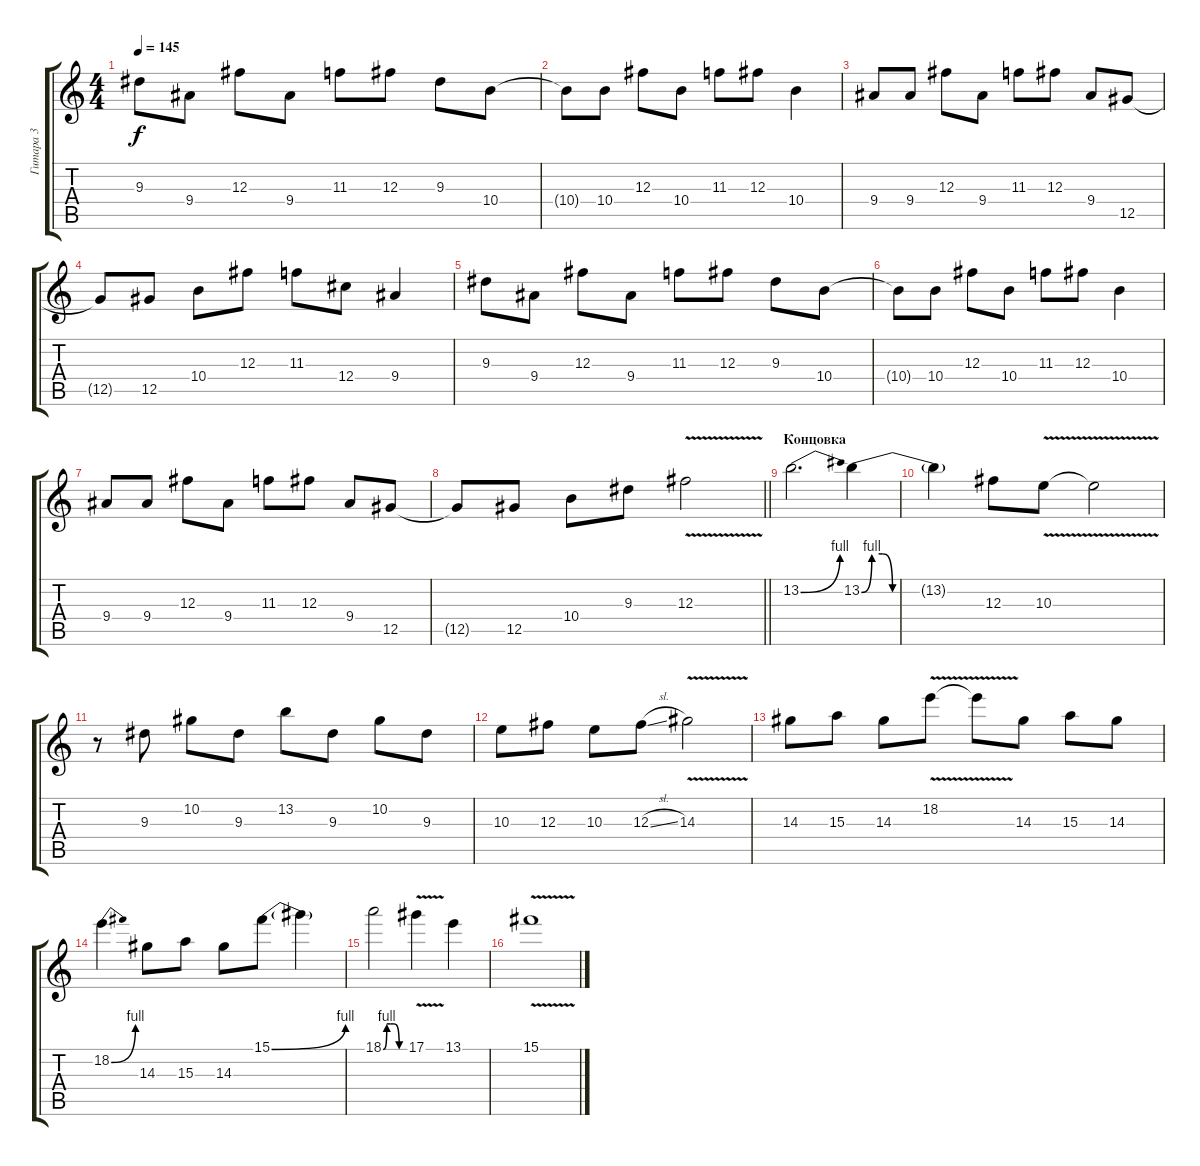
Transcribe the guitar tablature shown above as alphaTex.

\track ("Гитара 3" "Гитара 3") {instrument distortionguitar}
\staff {score tabs}
\tuning (Eb4 Bb3 Gb3 Db3 Ab2 Eb2) {hide}
\ts (4 4)
\section ("" "")
\tempo 145
\clef g2
\ks c
9.3.8{dy f} 9.4.8 12.3.8 9.4.8 11.3.8 12.3.8 9.3.8 10.4.8 |
10.4{t}.8 10.4.8 12.3.8 10.4.8 11.3.8 12.3.8 10.4.4 |
9.4.8 9.4.8 12.3.8 9.4.8 11.3.8 12.3.8 9.4.8 12.5.8 |
12.5{t}.8 12.5.8 10.4.8 12.3.8 11.3.8 12.4.8 9.4.4 |
9.3.8 9.4.8 12.3.8 9.4.8 11.3.8 12.3.8 9.3.8 10.4.8 |
10.4{t}.8 10.4.8 12.3.8 10.4.8 11.3.8 12.3.8 10.4.4 |
9.4.8 9.4.8 12.3.8 9.4.8 11.3.8 12.3.8 9.4.8 12.5.8 |
\barLineRight lightlight
12.5{t}.8 12.5.8 10.4.8 9.3.8 12.3{v}.2 |
\section ("" "Концовка")
13.2{be (bend 0 0 60 4)}.2{d} 13.2{be (custom 0 0 5 4 10 4 15 0 30 0 60 0)}.4 |
13.2{t}.4 12.3.8 10.3{v}.8 10.3{t}.2 |
r.8 9.3.8 10.2.8 9.3.8 13.2.8 9.3.8 10.2.8 9.3.8 |
10.3.8 12.3.8 10.3.8 12.3{sl}.8 14.3{v}.2 |
14.3.8 15.3.8 14.3.8 18.2{v}.8 18.2{t}.8 14.3.8 15.3.8 14.3.8 |
18.2{be (bend 0 0 60 4)}.4 14.3.8 15.3.8 14.3.8 15.1{be (bend 0 0 60 4)}.8 15.1{t}.4 |
18.1{be (custom 0 0 10 4 20 4 30 4 45 0 60 0)}.2 17.1{v}.4 13.1.4 |
15.1{v}.1
